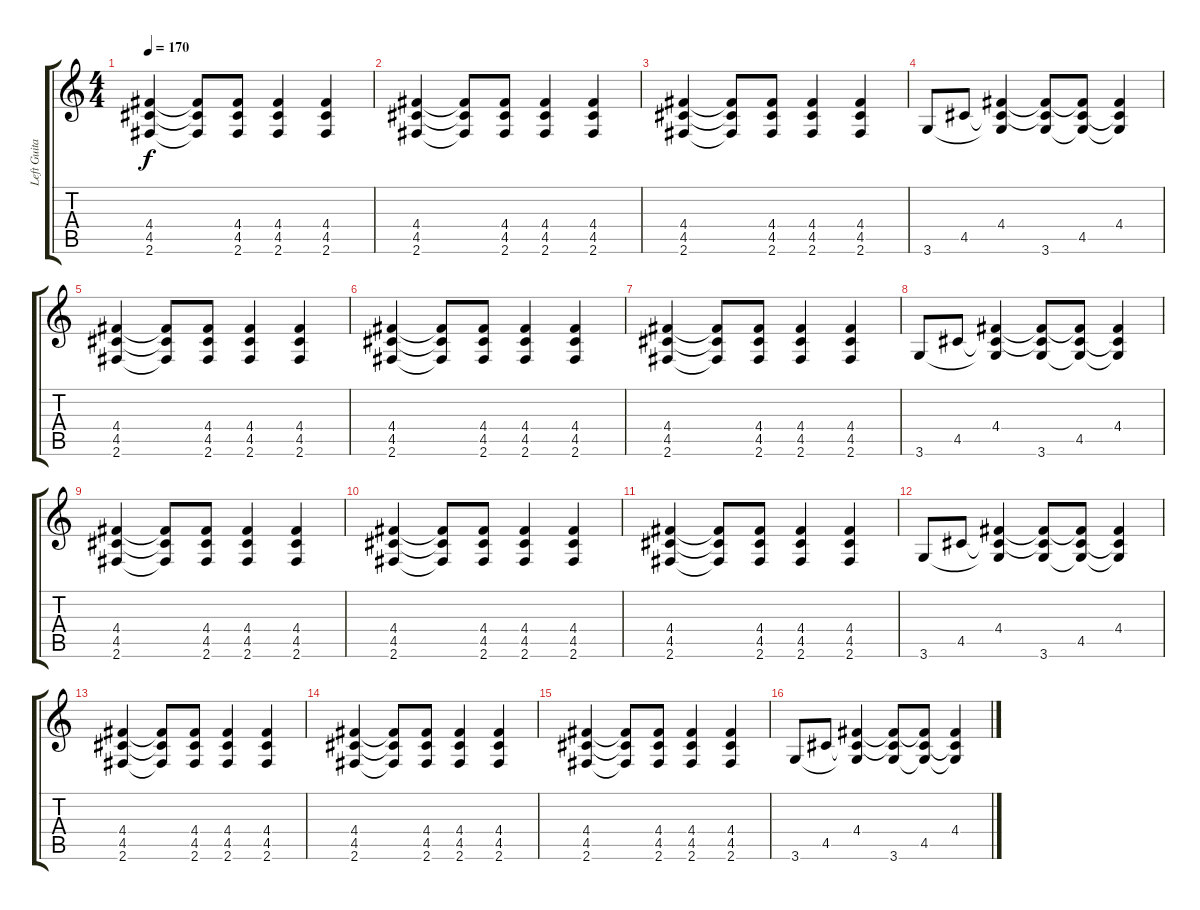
\track ("Left Guitar" "Left Guita") {instrument distortionguitar}
\staff {score tabs}
\tuning (E4 B3 G3 D3 A2 E2) {hide}
\ts (4 4)
\tempo 170
\clef g2
\ks c
(4.4 4.5 2.6).4{dy f} (4.4{t} 4.5{t} 2.6{t}).8 (4.4 4.5 2.6).8 (4.4 4.5 2.6).4 (4.4 4.5 2.6).4 |
(4.4 4.5 2.6).4 (4.4{t} 4.5{t} 2.6{t}).8 (4.4 4.5 2.6).8 (4.4 4.5 2.6).4 (4.4 4.5 2.6).4 |
(4.4 4.5 2.6).4 (4.4{t} 4.5{t} 2.6{t}).8 (4.4 4.5 2.6).8 (4.4 4.5 2.6).4 (4.4 4.5 2.6).4 |
3.6.8 4.5.8 (4.4 4.5{t} 3.6{t}).4 (4.4{t} 4.5{t} 3.6).8 (4.4{t} 4.5 3.6{t}).8 (4.4 4.5{t} 3.6{t}).4 |
(4.4 4.5 2.6).4 (4.4{t} 4.5{t} 2.6{t}).8 (4.4 4.5 2.6).8 (4.4 4.5 2.6).4 (4.4 4.5 2.6).4 |
(4.4 4.5 2.6).4 (4.4{t} 4.5{t} 2.6{t}).8 (4.4 4.5 2.6).8 (4.4 4.5 2.6).4 (4.4 4.5 2.6).4 |
(4.4 4.5 2.6).4 (4.4{t} 4.5{t} 2.6{t}).8 (4.4 4.5 2.6).8 (4.4 4.5 2.6).4 (4.4 4.5 2.6).4 |
3.6.8 4.5.8 (4.4 4.5{t} 3.6{t}).4 (4.4{t} 4.5{t} 3.6).8 (4.4{t} 4.5 3.6{t}).8 (4.4 4.5{t} 3.6{t}).4 |
(4.4 4.5 2.6).4 (4.4{t} 4.5{t} 2.6{t}).8 (4.4 4.5 2.6).8 (4.4 4.5 2.6).4 (4.4 4.5 2.6).4 |
(4.4 4.5 2.6).4 (4.4{t} 4.5{t} 2.6{t}).8 (4.4 4.5 2.6).8 (4.4 4.5 2.6).4 (4.4 4.5 2.6).4 |
(4.4 4.5 2.6).4 (4.4{t} 4.5{t} 2.6{t}).8 (4.4 4.5 2.6).8 (4.4 4.5 2.6).4 (4.4 4.5 2.6).4 |
3.6.8 4.5.8 (4.4 4.5{t} 3.6{t}).4 (4.4{t} 4.5{t} 3.6).8 (4.4{t} 4.5 3.6{t}).8 (4.4 4.5{t} 3.6{t}).4 |
(4.4 4.5 2.6).4 (4.4{t} 4.5{t} 2.6{t}).8 (4.4 4.5 2.6).8 (4.4 4.5 2.6).4 (4.4 4.5 2.6).4 |
(4.4 4.5 2.6).4 (4.4{t} 4.5{t} 2.6{t}).8 (4.4 4.5 2.6).8 (4.4 4.5 2.6).4 (4.4 4.5 2.6).4 |
(4.4 4.5 2.6).4 (4.4{t} 4.5{t} 2.6{t}).8 (4.4 4.5 2.6).8 (4.4 4.5 2.6).4 (4.4 4.5 2.6).4 |
3.6.8 4.5.8 (4.4 4.5{t} 3.6{t}).4 (4.4{t} 4.5{t} 3.6).8 (4.4{t} 4.5 3.6{t}).8 (4.4 4.5{t} 3.6{t}).4
